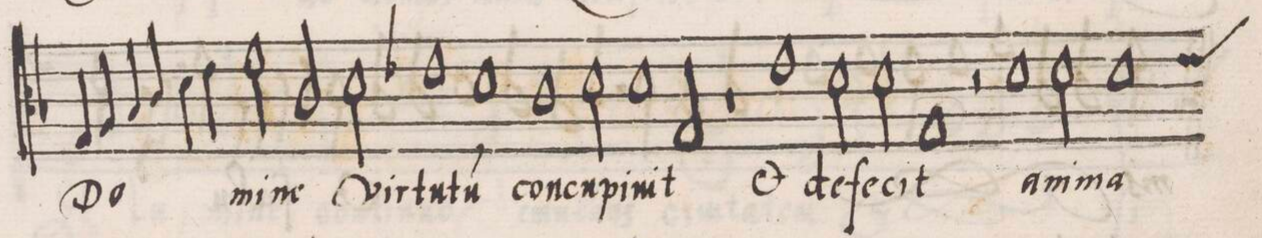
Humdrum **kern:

**kern	**text
*I"CANTVS	*
*clefC3	*
*k[b-]	*
*met(C|)	*
*M2/1	*
4G/	Do-
4A/	.
4B-/	.
4c/	.
4d\	.
4e\	.
2f\	-mi-
=42-	=42-
2c/	-ne
2d\	vir-
1e-X	-tu-
=43-	=43-
1d	-tu(m)
1c	con-
=44-	=44-
2d\	-cu-
1d	-pi-
2G/	-uit
=45-	=45-
1r	.
1eny	et
=46-	=46-
2d\	de-
2d\	-fe-
1G	-cit
=47-	=47-
2r	.
1d	a-
2d\	-ni-
=48-	=48-
1d	-ma
*custos:e	*
*-	*-
